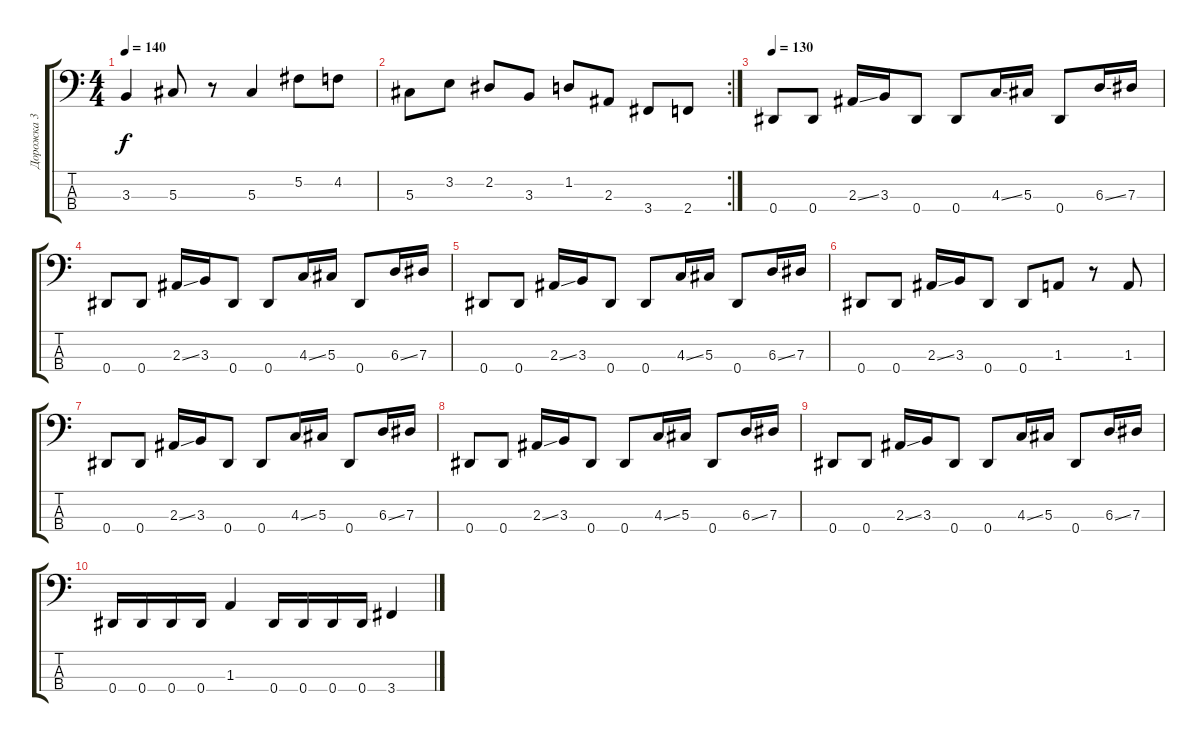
\track ("Дорожка 3" "Дорожка 3") {instrument electricbassfinger}
\staff {score tabs}
\tuning (Gb2 Db2 Ab1 Eb1) {hide}
\ts (4 4)
\tempo 140
\clef f4
\ks c
3.3{t}.4{dy f} 5.3.8 r.8 5.3.4 5.2.8 4.2.8 |
\rc 2
5.3.8 3.2.8 2.2.8 3.3.8 1.2.8 2.3.8 3.4.8 2.4.8 |
\tempo 130
0.4.8 0.4.8 2.3{ss}.16 3.3.16 0.4.8 0.4.8 4.3{ss}.16 5.3.16 0.4.8 6.3{ss}.16 7.3.16 |
0.4.8 0.4.8 2.3{ss}.16 3.3.16 0.4.8 0.4.8 4.3{ss}.16 5.3.16 0.4.8 6.3{ss}.16 7.3.16 |
0.4.8 0.4.8 2.3{ss}.16 3.3.16 0.4.8 0.4.8 4.3{ss}.16 5.3.16 0.4.8 6.3{ss}.16 7.3.16 |
0.4.8 0.4.8 2.3{ss}.16 3.3.16 0.4.8 0.4.8 1.3.8 r.8 1.3.8 |
0.4.8 0.4.8 2.3{ss}.16 3.3.16 0.4.8 0.4.8 4.3{ss}.16 5.3.16 0.4.8 6.3{ss}.16 7.3.16 |
0.4.8 0.4.8 2.3{ss}.16 3.3.16 0.4.8 0.4.8 4.3{ss}.16 5.3.16 0.4.8 6.3{ss}.16 7.3.16 |
0.4.8 0.4.8 2.3{ss}.16 3.3.16 0.4.8 0.4.8 4.3{ss}.16 5.3.16 0.4.8 6.3{ss}.16 7.3.16 |
0.4.16 0.4.16 0.4.16 0.4.16 1.3.4 0.4.16 0.4.16 0.4.16 0.4.16 3.4.4
